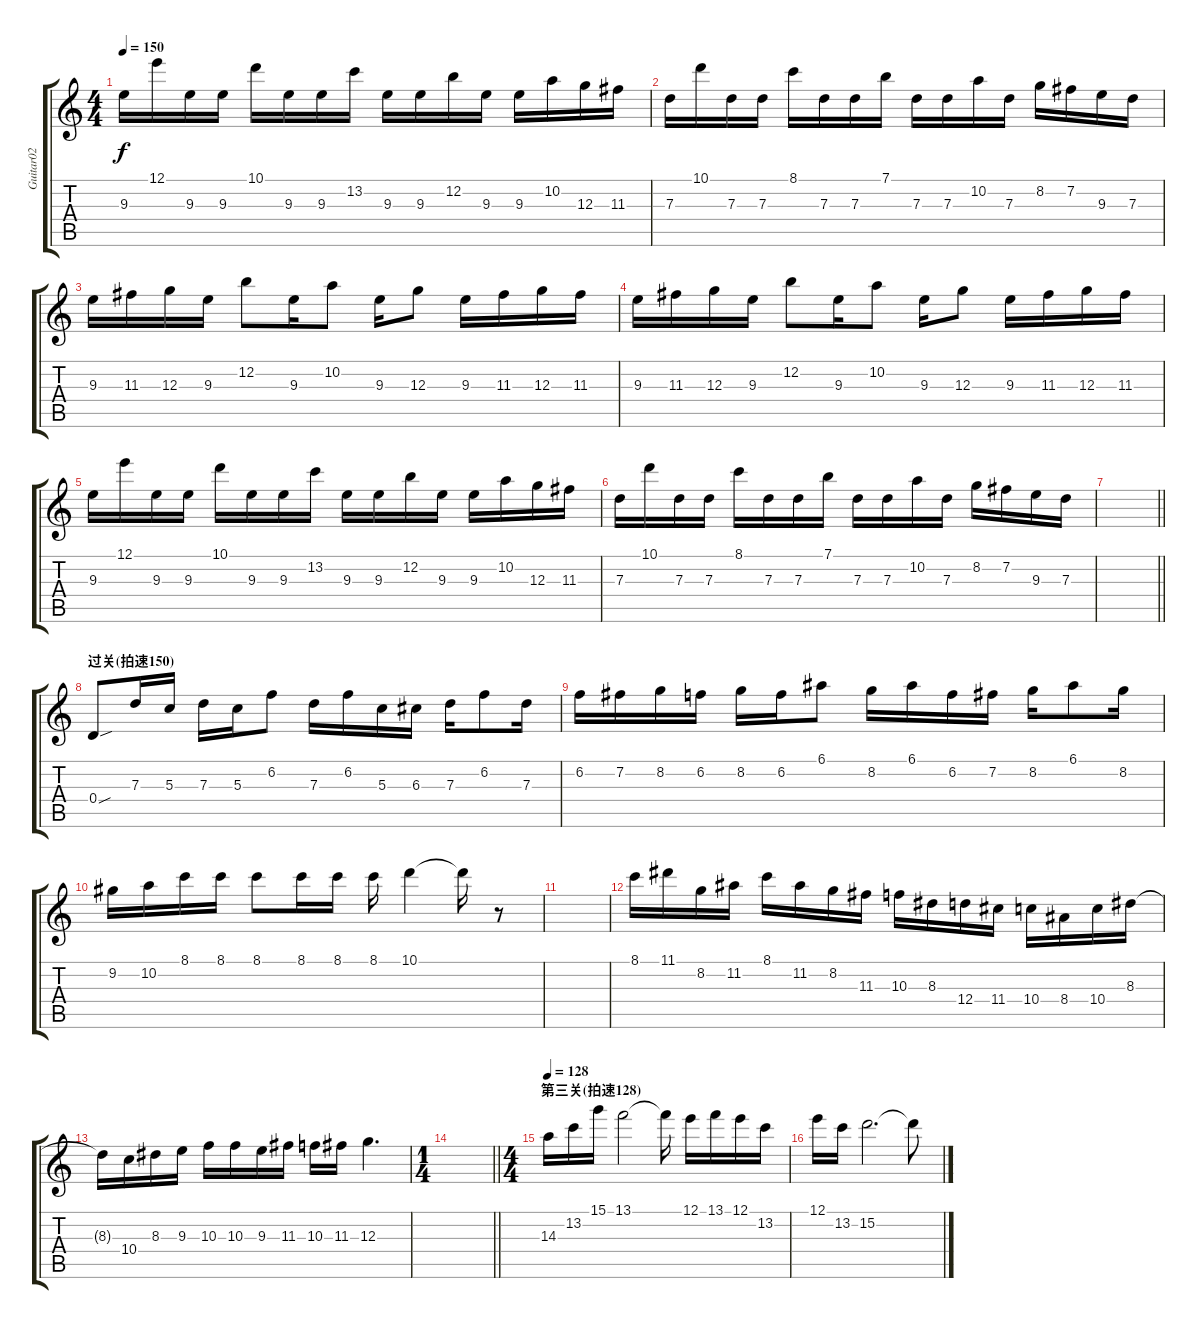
\track ("Guitar02" "Guitar02") {instrument distortionguitar}
\staff {score tabs}
\tuning (E4 B3 G3 D3 A2 E2) {hide}
\ts (4 4)
\tempo 150
\clef g2
\ks c
9.3.16{dy f} 12.1.16 9.3.16 9.3.16 10.1.16 9.3.16 9.3.16 13.2.16 9.3.16 9.3.16 12.2.16 9.3.16 9.3.16 10.2.16 12.3.16 11.3.16 |
7.3.16 10.1.16 7.3.16 7.3.16 8.1.16 7.3.16 7.3.16 7.1.16 7.3.16 7.3.16 10.2.16 7.3.16 8.2.16 7.2.16 9.3.16 7.3.16 |
9.3.16 11.3.16 12.3.16 9.3.16 12.2.8 9.3.16 10.2.8 9.3.16 12.3.8 9.3.16 11.3.16 12.3.16 11.3.16 |
9.3.16 11.3.16 12.3.16 9.3.16 12.2.8 9.3.16 10.2.8 9.3.16 12.3.8 9.3.16 11.3.16 12.3.16 11.3.16 |
9.3.16 12.1.16 9.3.16 9.3.16 10.1.16 9.3.16 9.3.16 13.2.16 9.3.16 9.3.16 12.2.16 9.3.16 9.3.16 10.2.16 12.3.16 11.3.16 |
7.3.16 10.1.16 7.3.16 7.3.16 8.1.16 7.3.16 7.3.16 7.1.16 7.3.16 7.3.16 10.2.16 7.3.16 8.2.16 7.2.16 9.3.16 7.3.16 |
\barLineRight lightlight
|
\section ("" "过关(拍速150)")
0.4{sou}.8 7.3.16 5.3.16 7.3.16 5.3.16 6.2.8 7.3.16 6.2.16 5.3.16 6.3.16 7.3.16 6.2.8 7.3.16 |
6.2.16 7.2.16 8.2.16 6.2.16 8.2.16 6.2.16 6.1.8 8.2.16 6.1.16 6.2.16 7.2.16 8.2.16 6.1.8 8.2.16 |
9.2.16 10.2.16 8.1.16 8.1.16 8.1.8 8.1.16 8.1.16 8.1.16 10.1.4 10.1{t}.16 r.8 |
|
8.1.16 11.1.16 8.2.16 11.2.16 8.1.16 11.2.16 8.2.16 11.3.16 10.3.16 8.3.16 12.4.16 11.4.16 10.4.16 8.4.16 10.4.16 8.3.16 |
8.3{t}.16 10.4.16 8.3.16 9.3.16 10.3.16 10.3.16 9.3.16 11.3.16 10.3.16 11.3.16 12.3.4{d} |
\ts (1 4)
\barLineRight lightlight
|
\ts (4 4)
\section ("" "第三关(拍速128)")
\tempo 128
14.3.16 13.2.16 15.1.16 13.1.2 13.1{t}.16 12.1.16 13.1.16 12.1.16 13.2.16 |
12.1.16 13.2.16 15.2.2{d} 15.2{t}.8
